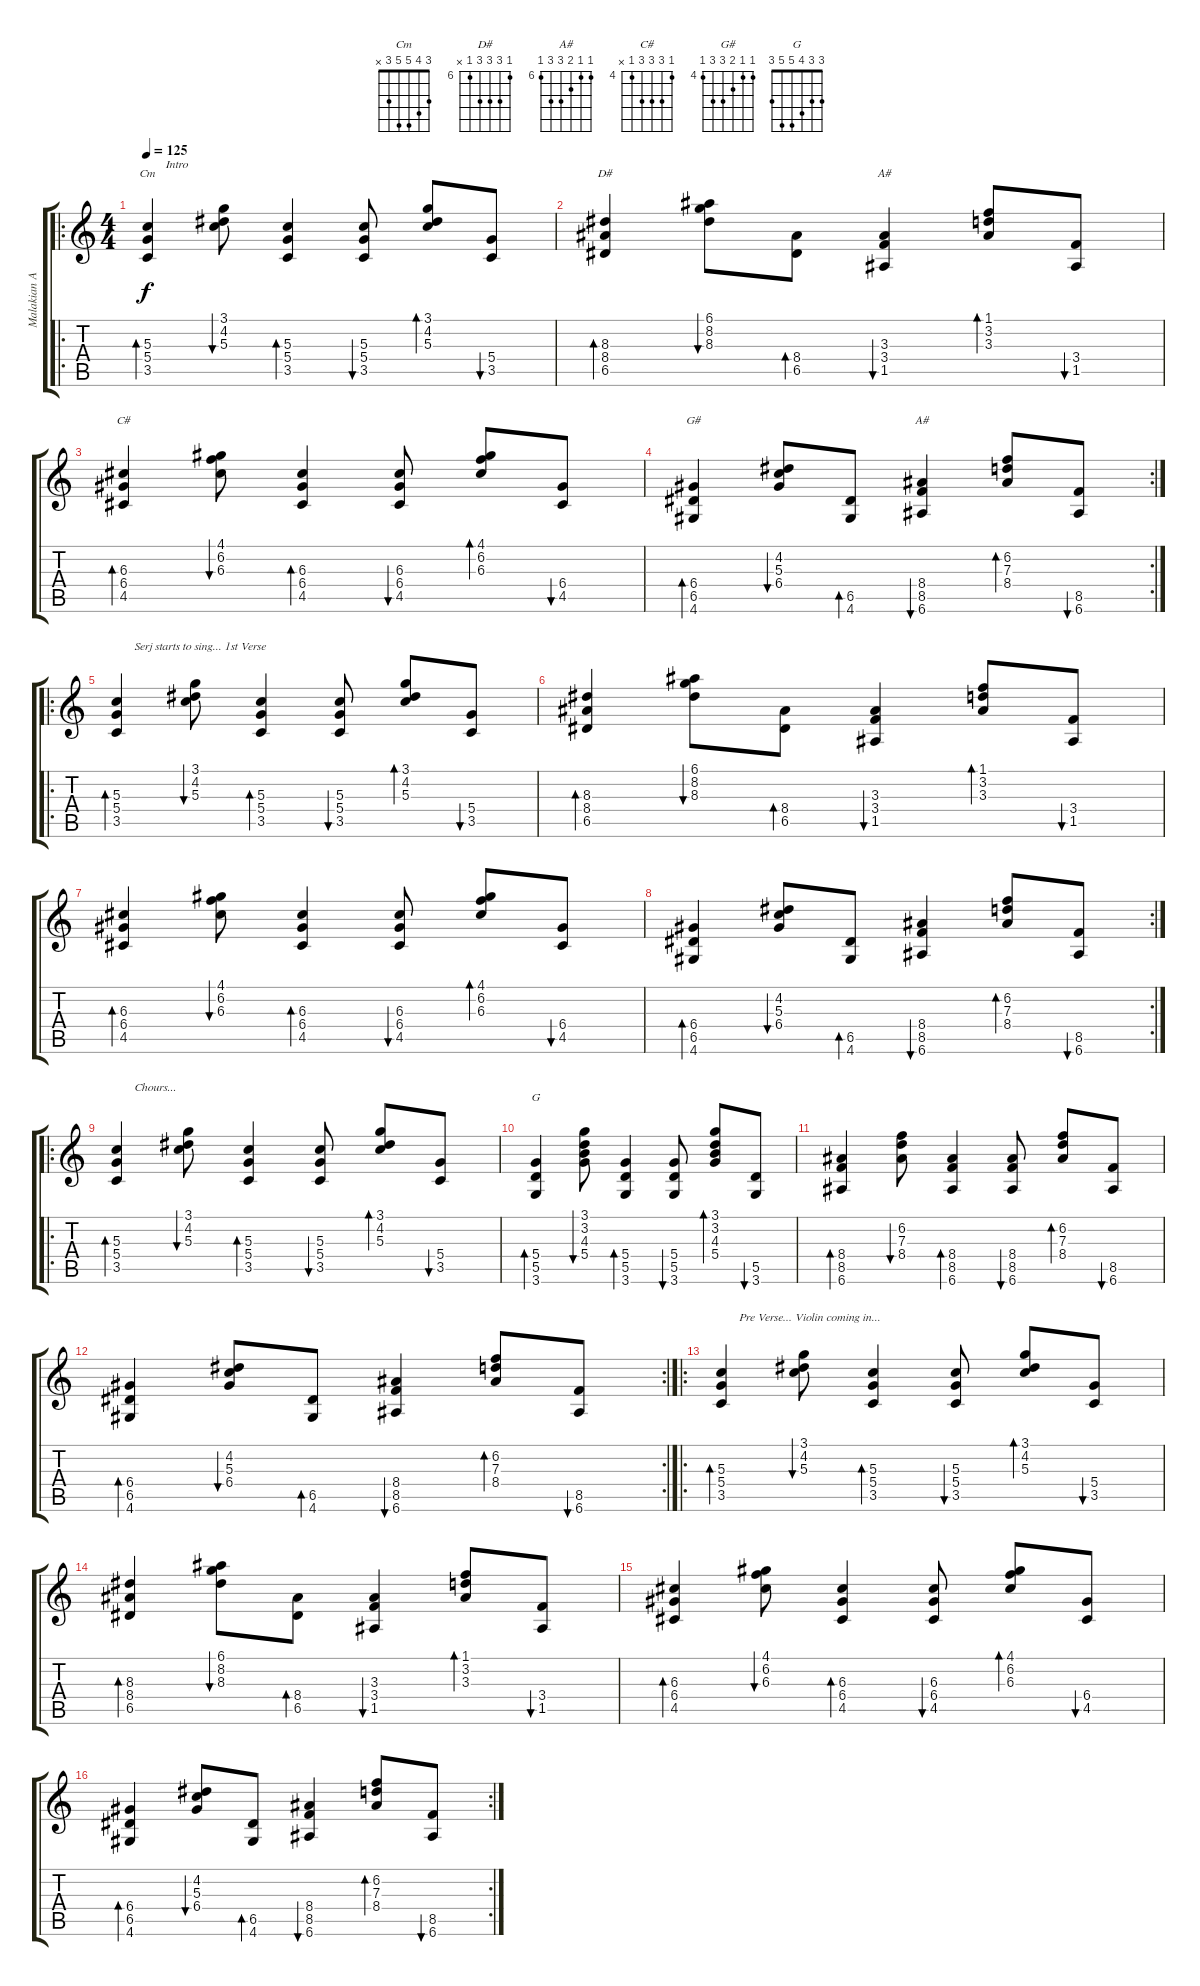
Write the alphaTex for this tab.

\track ("Malakian Acoustic" "Malakian A") {instrument acousticguitarsteel}
\staff {score tabs}
\tuning (E4 B3 G3 D3 A2 E2) {hide}
\chord ("Cm" 3 4 5 5 3 x)
\chord ("D#" 6 8 8 8 6 x) {firstfret 6}
\chord ("A#" 1 3 3 3 1 x)
\chord ("C#" 4 6 6 6 4 x) {firstfret 4}
\chord ("G#" 4 4 5 6 6 4) {firstfret 4}
\chord ("A#" 6 6 7 8 8 6) {firstfret 6}
\chord ("G" 3 3 4 5 5 3)
\ro
\ts (4 4)
\tempo 125
\clef g2
\ks c
(5.3 5.4 3.5).4{bd 60 ch "Cm" txt "      Intro" dy f instrument acousticguitarsteel} (3.1 4.2 5.3).8{bu 60} (5.3 5.4 3.5).4{bd 60} (5.3 5.4 3.5).8{bu 60} (3.1 4.2 5.3).8{bd 60} (5.4 3.5).8{bu 60} |
(8.3 8.4 6.5).4{bd 60 ch "D#"} (6.1 8.2 8.3).8{bu 60} (8.4 6.5).8{bd 60} (3.3 3.4 1.5).4{bu 60 ch "A#"} (1.1 3.2 3.3).8{bd 60} (3.4 1.5).8{bu 60} |
(6.3 6.4 4.5).4{bd 60 ch "C#"} (4.1 6.2 6.3).8{bu 60} (6.3 6.4 4.5).4{bd 60} (6.3 6.4 4.5).8{bu 60} (4.1 6.2 6.3).8{bd 60} (6.4 4.5).8{bu 60} |
\rc 2
(6.4 6.5 4.6).4{bd 60 ch "G#"} (4.2 5.3 6.4).8{bu 60} (6.5 4.6).8{bd 60} (8.4 8.5 6.6).4{bu 60 ch "A#"} (6.2 7.3 8.4).8{bd 60} (8.5 6.6).8{bu 60} |
\ro
(5.3 5.4 3.5).4{bd 60 txt "      Serj starts to sing... 1st Verse"} (3.1 4.2 5.3).8{bu 60} (5.3 5.4 3.5).4{bd 60} (5.3 5.4 3.5).8{bu 60} (3.1 4.2 5.3).8{bd 60} (5.4 3.5).8{bu 60} |
(8.3 8.4 6.5).4{bd 60} (6.1 8.2 8.3).8{bu 60} (8.4 6.5).8{bd 60} (3.3 3.4 1.5).4{bu 60} (1.1 3.2 3.3).8{bd 60} (3.4 1.5).8{bu 60} |
(6.3 6.4 4.5).4{bd 60} (4.1 6.2 6.3).8{bu 60} (6.3 6.4 4.5).4{bd 60} (6.3 6.4 4.5).8{bu 60} (4.1 6.2 6.3).8{bd 60} (6.4 4.5).8{bu 60} |
\rc 2
(6.4 6.5 4.6).4{bd 60} (4.2 5.3 6.4).8{bu 60} (6.5 4.6).8{bd 60} (8.4 8.5 6.6).4{bu 60} (6.2 7.3 8.4).8{bd 60} (8.5 6.6).8{bu 60} |
\ro
(5.3 5.4 3.5).4{bd 60 txt "      Chours..."} (3.1 4.2 5.3).8{bu 60} (5.3 5.4 3.5).4{bd 60} (5.3 5.4 3.5).8{bu 60} (3.1 4.2 5.3).8{bd 60} (5.4 3.5).8{bu 60} |
(5.4 5.5 3.6).4{bd 60 ch "G"} (3.1 3.2 4.3 5.4).8{bu 60} (5.4 5.5 3.6).4{bd 60} (5.4 5.5 3.6).8{bu 60} (3.1 3.2 4.3 5.4).8{bd 60} (5.5 3.6).8{bu 60} |
(8.4 8.5 6.6).4{bd 60} (6.2 7.3 8.4).8{bu 60} (8.4 8.5 6.6).4{bd 60} (8.4 8.5 6.6).8{bu 60} (6.2 7.3 8.4).8{bd 60} (8.5 6.6).8{bu 60} |
\rc 2
(6.4 6.5 4.6).4{bd 60} (4.2 5.3 6.4).8{bu 60} (6.5 4.6).8{bd 60} (8.4 8.5 6.6).4{bu 60} (6.2 7.3 8.4).8{bd 60} (8.5 6.6).8{bu 60} |
\ro
(5.3 5.4 3.5).4{bd 60 txt "      Pre Verse... Violin coming in..."} (3.1 4.2 5.3).8{bu 60} (5.3 5.4 3.5).4{bd 60} (5.3 5.4 3.5).8{bu 60} (3.1 4.2 5.3).8{bd 60} (5.4 3.5).8{bu 60} |
(8.3 8.4 6.5).4{bd 60} (6.1 8.2 8.3).8{bu 60} (8.4 6.5).8{bd 60} (3.3 3.4 1.5).4{bu 60} (1.1 3.2 3.3).8{bd 60} (3.4 1.5).8{bu 60} |
(6.3 6.4 4.5).4{bd 60} (4.1 6.2 6.3).8{bu 60} (6.3 6.4 4.5).4{bd 60} (6.3 6.4 4.5).8{bu 60} (4.1 6.2 6.3).8{bd 60} (6.4 4.5).8{bu 60} |
\rc 2
(6.4 6.5 4.6).4{bd 60} (4.2 5.3 6.4).8{bu 60} (6.5 4.6).8{bd 60} (8.4 8.5 6.6).4{bu 60} (6.2 7.3 8.4).8{bd 60} (8.5 6.6).8{bu 60}
